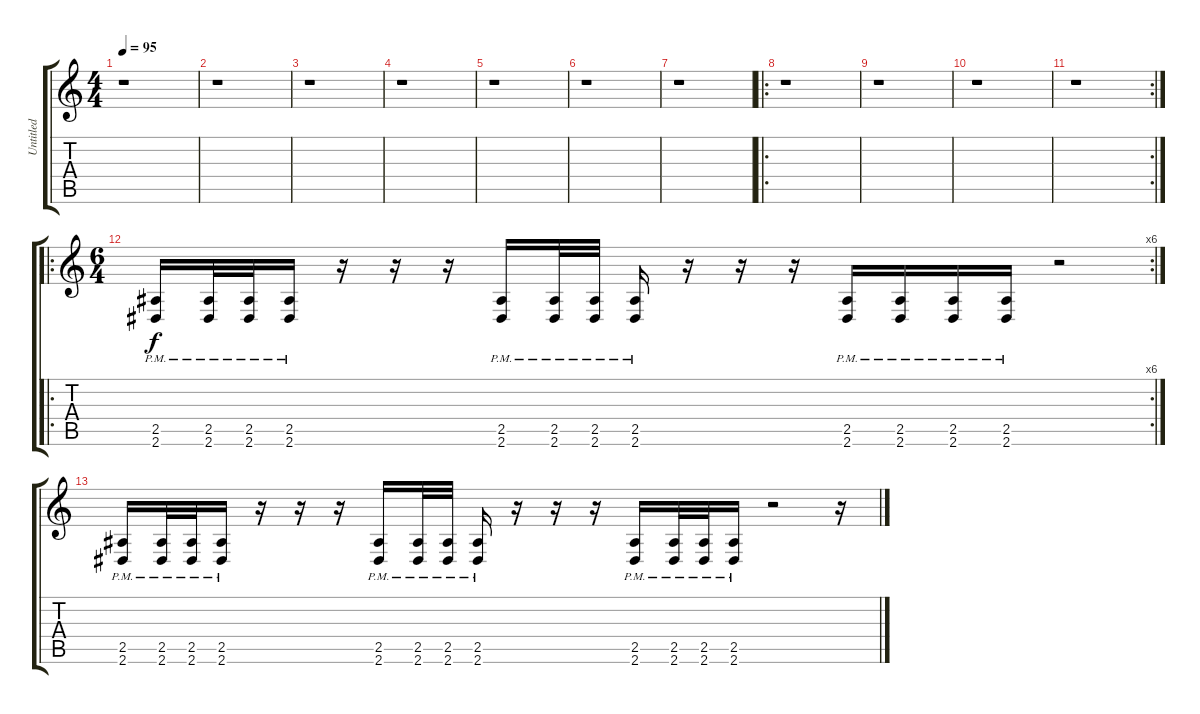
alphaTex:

\track ("Untitled" "Untitled") {instrument distortionguitar}
\staff {score tabs}
\tuning (Eb4 Bb3 Gb3 Db3 Ab2 Db2) {hide}
\ts (4 4)
\tempo 95
\clef g2
\ks c
r.1{dy f} |
r.1 |
r.1 |
r.1 |
r.1 |
r.1 |
r.1 |
\ro
r.1 |
r.1 |
r.1 |
\rc 2
r.1 |
\ro
\rc 6
\ts (6 4)
(2.5{pm} 2.6{pm}).16 (2.5{pm} 2.6{pm}).32 (2.5{pm} 2.6{pm}).32 (2.5{pm} 2.6{pm}).16 r.16 r.16 r.16 (2.5{pm} 2.6{pm}).16 (2.5{pm} 2.6{pm}).32 (2.5{pm} 2.6{pm}).32 (2.5{pm} 2.6{pm}).16 r.16 r.16 r.16 (2.5{pm} 2.6{pm}).16 (2.5{pm} 2.6{pm}).16 (2.5{pm} 2.6{pm}).16 (2.5{pm} 2.6{pm}).16 r.2 |
(2.5{pm} 2.6{pm}).16 (2.5{pm} 2.6{pm}).32 (2.5{pm} 2.6{pm}).32 (2.5{pm} 2.6{pm}).16 r.16 r.16 r.16 (2.5{pm} 2.6{pm}).16 (2.5{pm} 2.6{pm}).32 (2.5{pm} 2.6{pm}).32 (2.5{pm} 2.6{pm}).16 r.16 r.16 r.16 (2.5{pm} 2.6{pm}).16 (2.5{pm} 2.6{pm}).32 (2.5{pm} 2.6{pm}).32 (2.5{pm} 2.6{pm}).16 r.2 r.16
